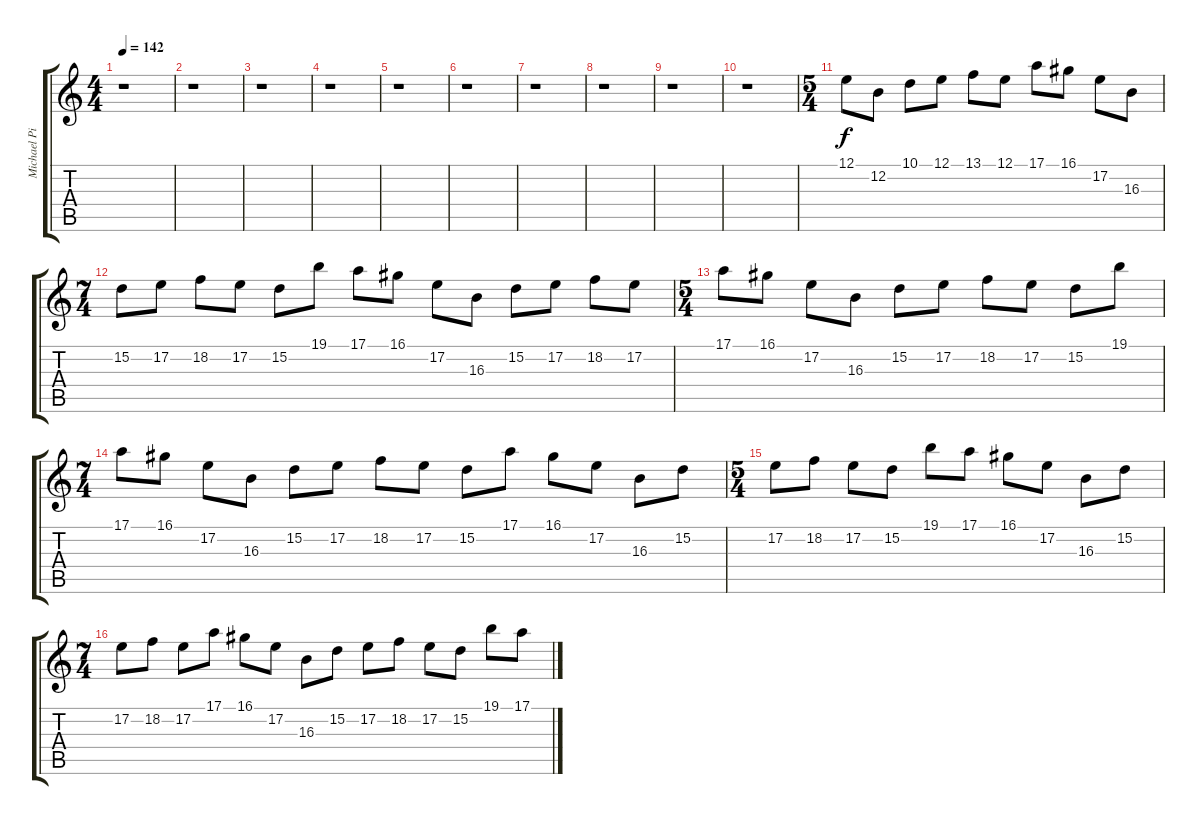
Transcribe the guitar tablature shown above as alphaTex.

\track ("Michael Pinnella (harpsichord)" "Michael Pi") {instrument harpsichord}
\staff {score tabs}
\tuning (E4 B3 G3 D3 A2 E2) {hide}
\ts (4 4)
\tempo 142
\clef g2
\ks c
r.1{dy f} |
r.1 |
r.1 |
r.1 |
r.1 |
r.1 |
r.1 |
r.1 |
r.1 |
r.1 |
\ts (5 4)
12.1.8{volume 12 balance 8} 12.2.8 10.1.8 12.1.8 13.1.8 12.1.8 17.1.8 16.1.8 17.2.8 16.3.8 |
\ts (7 4)
15.2.8 17.2.8 18.2.8 17.2.8 15.2.8 19.1.8 17.1.8 16.1.8 17.2.8 16.3.8 15.2.8 17.2.8 18.2.8 17.2.8 |
\ts (5 4)
17.1.8 16.1.8 17.2.8 16.3.8 15.2.8 17.2.8 18.2.8 17.2.8 15.2.8 19.1.8 |
\ts (7 4)
17.1.8 16.1.8 17.2.8 16.3.8 15.2.8 17.2.8 18.2.8 17.2.8 15.2.8 17.1.8 16.1.8 17.2.8 16.3.8 15.2.8 |
\ts (5 4)
17.2.8 18.2.8 17.2.8 15.2.8 19.1.8 17.1.8 16.1.8 17.2.8 16.3.8 15.2.8 |
\ts (7 4)
17.2.8 18.2.8 17.2.8 17.1.8 16.1.8 17.2.8 16.3.8 15.2.8 17.2.8 18.2.8 17.2.8 15.2.8 19.1.8 17.1.8
